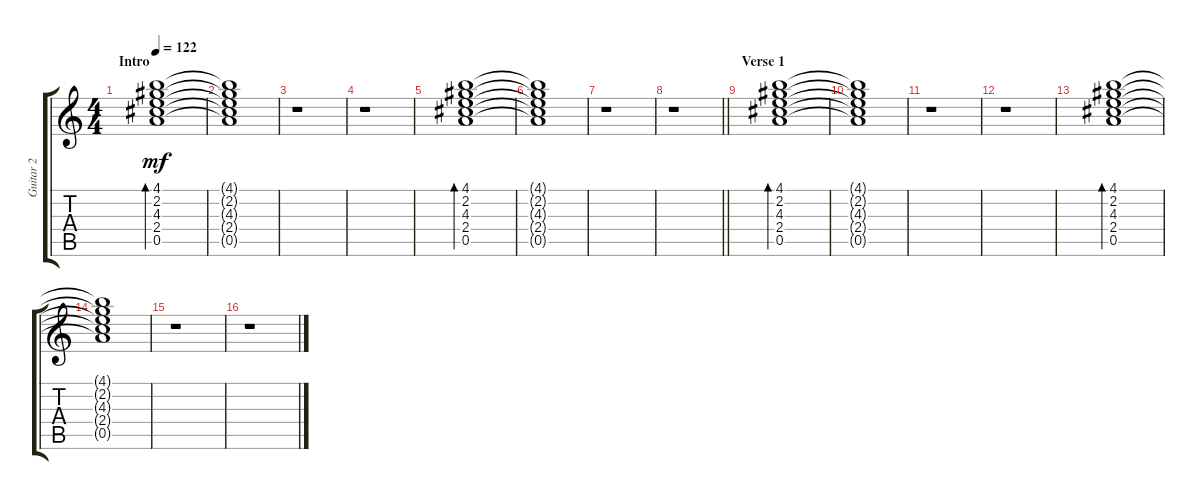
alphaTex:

\track ("Guitar 2" "Guitar 2") {instrument electricguitarclean}
\staff {score tabs}
\tuning (E4 B3 G4 D4 A3 E3) {hide}
\ts (4 4)
\section ("" "Intro")
\tempo 122
\clef g2
\ks c
(4.1 2.2 4.3 2.4 0.5).1{bd 60 dy mf instrument electricguitarclean} |
(4.1{t} 2.2{t} 4.3{t} 2.4{t} 0.5{t}).1 |
r.1 |
r.1 |
(4.1 2.2 4.3 2.4 0.5).1{bd 60} |
(4.1{t} 2.2{t} 4.3{t} 2.4{t} 0.5{t}).1 |
r.1 |
\barLineRight lightlight
r.1 |
\section ("" "Verse 1")
(4.1 2.2 4.3 2.4 0.5).1{bd 60} |
(4.1{t} 2.2{t} 4.3{t} 2.4{t} 0.5{t}).1 |
r.1 |
r.1 |
(4.1 2.2 4.3 2.4 0.5).1{bd 60} |
(4.1{t} 2.2{t} 4.3{t} 2.4{t} 0.5{t}).1 |
r.1 |
r.1
